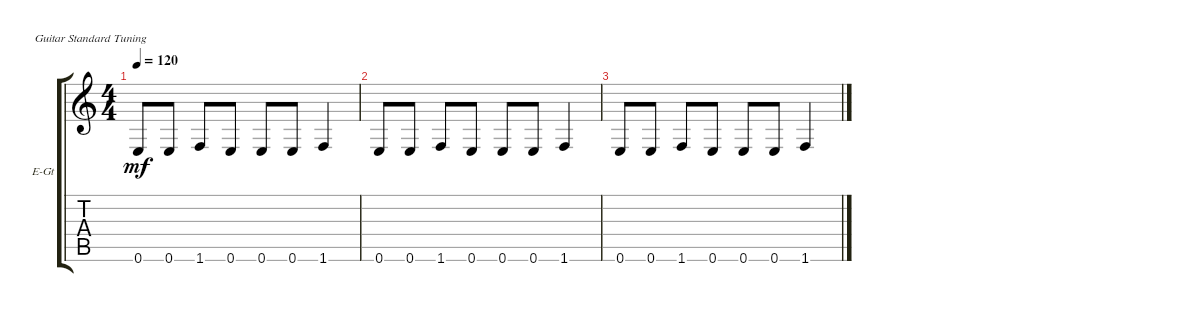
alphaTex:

\defaultSystemsLayout 4
\bracketExtendMode groupsimilarinstruments
\firstSystemTrackNameOrientation horizontal
\otherSystemsTrackNameOrientation horizontal
\track ("Electric Guitar" "E-Gt") {instrument overdrivenguitar}
\staff {score tabs}
\tuning (E4 B3 G3 D3 A2 E2)
\ts (4 4)
\tempo 120
\clef g2
\ks c
0.6.8{dy mf} 0.6.8 1.6.8 0.6.8 0.6.8 0.6.8 1.6.4 |
0.6.8 0.6.8 1.6.8 0.6.8 0.6.8 0.6.8 1.6.4 |
0.6.8 0.6.8 1.6.8 0.6.8 0.6.8 0.6.8 1.6.4
